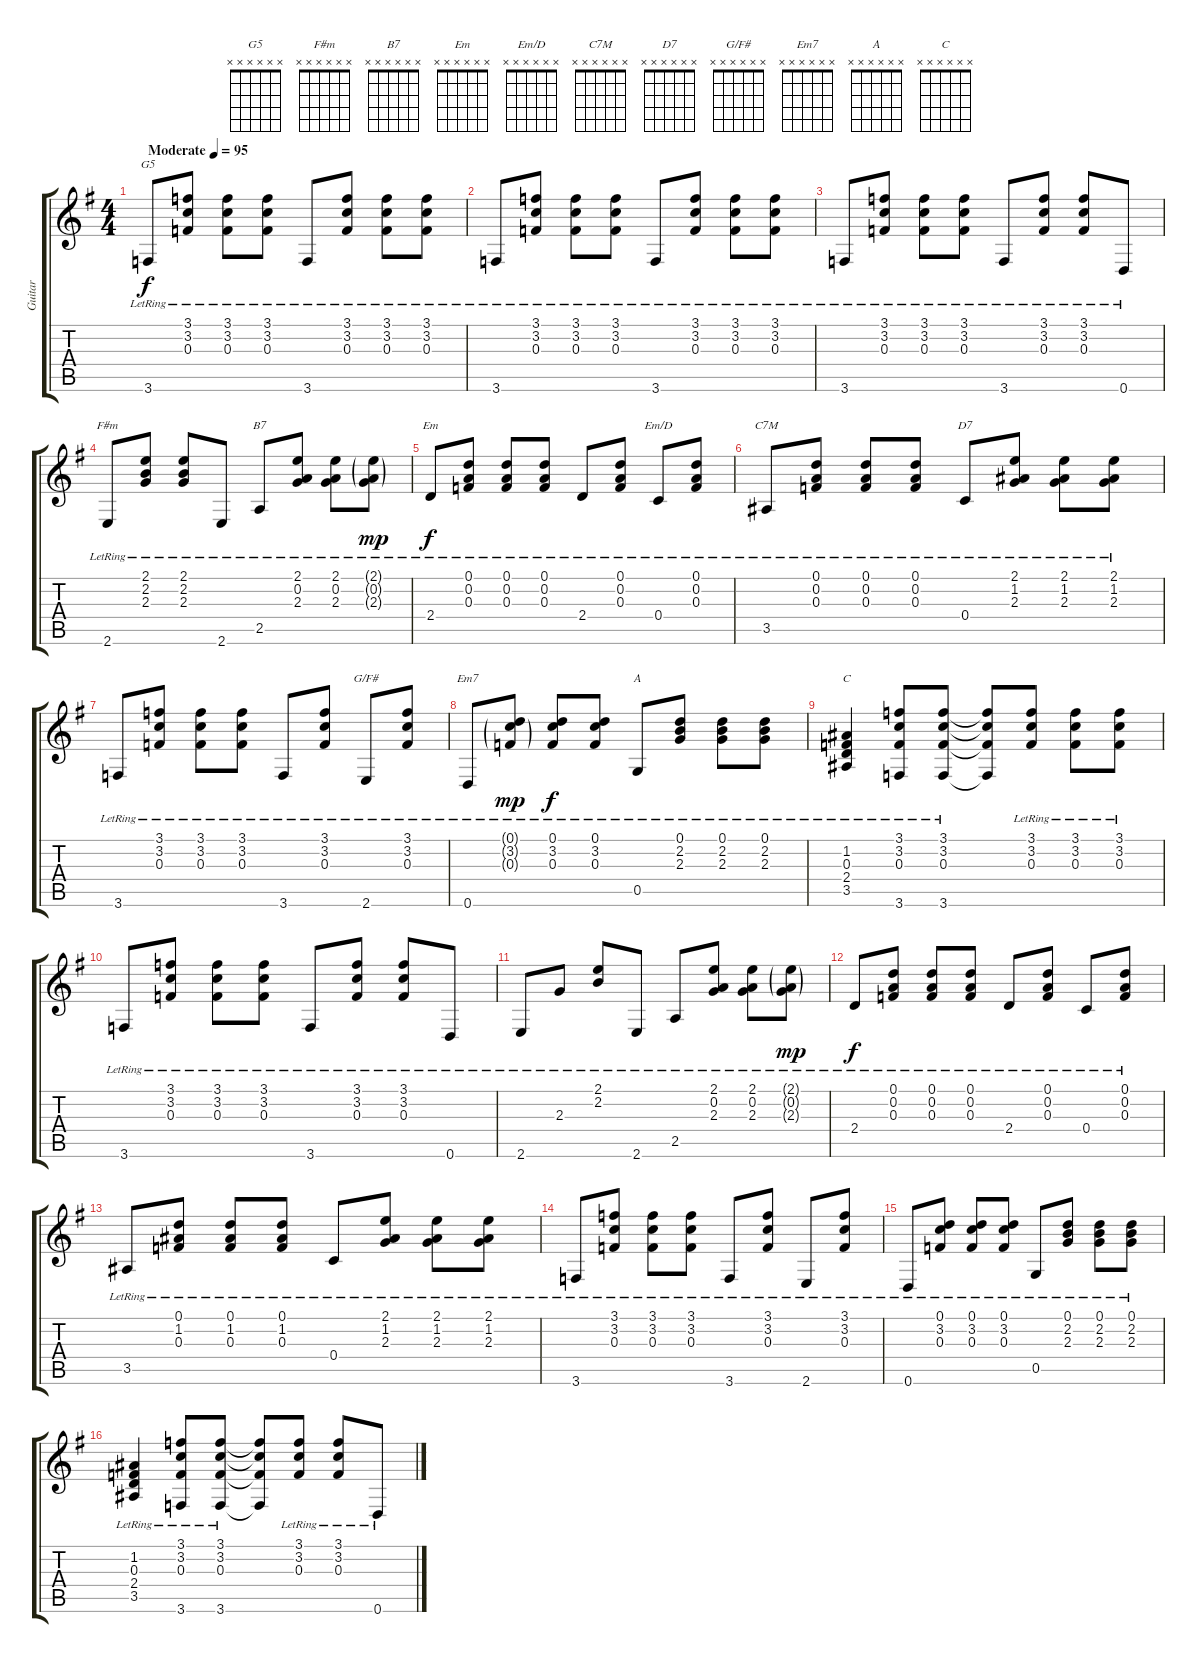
\track ("Guitar" "Guitar") {instrument acousticguitarsteel}
\staff {score tabs}
\tuning (D4 A3 F3 C3 G2 D2) {hide}
\chord ("G5" x x x x x x)
\chord ("F#m" x x x x x x)
\chord ("B7" x x x x x x)
\chord ("Em" x x x x x x)
\chord ("Em/D" x x x x x x)
\chord ("C7M" x x x x x x)
\chord ("D7" x x x x x x)
\chord ("G/F#" x x x x x x)
\chord ("Em7" x x x x x x)
\chord ("A" x x x x x x)
\chord ("C" x x x x x x)
\ts (4 4)
\tempo (95 "Moderate")
\clef g2
\ks g
3.6{lr}.8{ch "G5" dy f instrument acousticguitarsteel} (3.1{lr} 3.2{lr} 0.3{lr}).8 (3.1{lr} 3.2{lr} 0.3{lr}).8 (3.1{lr} 3.2{lr} 0.3{lr}).8 3.6{lr}.8 (3.1{lr} 3.2{lr} 0.3{lr}).8 (3.1{lr} 3.2{lr} 0.3{lr}).8 (3.1{lr} 3.2{lr} 0.3{lr}).8 |
3.6{lr}.8 (3.1{lr} 3.2{lr} 0.3{lr}).8 (3.1{lr} 3.2{lr} 0.3{lr}).8 (3.1{lr} 3.2{lr} 0.3{lr}).8 3.6{lr}.8 (3.1{lr} 3.2{lr} 0.3{lr}).8 (3.1{lr} 3.2{lr} 0.3{lr}).8 (3.1{lr} 3.2{lr} 0.3{lr}).8 |
3.6{lr}.8 (3.1{lr} 3.2{lr} 0.3{lr}).8 (3.1{lr} 3.2{lr} 0.3{lr}).8 (3.1{lr} 3.2{lr} 0.3{lr}).8 3.6{lr}.8 (3.1{lr} 3.2{lr} 0.3{lr}).8 (3.1{lr} 3.2{lr} 0.3{lr}).8 0.6{lr}.8 |
2.6{lr}.8{ch "F#m"} (2.1{lr} 2.2{lr} 2.3{lr}).8 (2.1{lr} 2.2{lr} 2.3{lr}).8 2.6{lr}.8 2.5{lr}.8{ch "B7"} (2.1{lr} 0.2{lr} 2.3{lr}).8 (2.1{lr} 0.2{lr} 2.3{lr}).8 (2.1{g lr} 0.2{g lr} 2.3{g lr}).8{dy mp} |
2.4{lr}.8{ch "Em" dy f} (0.1{lr} 0.2{lr} 0.3{lr}).8 (0.1{lr} 0.2{lr} 0.3{lr}).8 (0.1{lr} 0.2{lr} 0.3{lr}).8 2.4{lr}.8 (0.1{lr} 0.2{lr} 0.3{lr}).8 0.4{lr}.8{ch "Em/D"} (0.1{lr} 0.2{lr} 0.3{lr}).8 |
3.5{lr}.8{ch "C7M"} (0.1{lr} 0.2{lr} 0.3{lr}).8 (0.1{lr} 0.2{lr} 0.3{lr}).8 (0.1{lr} 0.2{lr} 0.3{lr}).8 0.4{lr}.8{ch "D7"} (2.1{lr} 1.2{lr} 2.3{lr}).8 (2.1{lr} 1.2{lr} 2.3{lr}).8 (2.1{lr} 1.2{lr} 2.3{lr}).8 |
3.6{lr}.8 (3.1{lr} 3.2{lr} 0.3{lr}).8 (3.1{lr} 3.2{lr} 0.3{lr}).8 (3.1{lr} 3.2{lr} 0.3{lr}).8 3.6{lr}.8 (3.1{lr} 3.2{lr} 0.3{lr}).8 2.6{lr}.8{ch "G/F#"} (3.1{lr} 3.2{lr} 0.3{lr}).8 |
0.6{lr}.8{ch "Em7"} (0.1{g lr} 3.2{g lr} 0.3{g lr}).8{dy mp} (0.1{lr} 3.2{lr} 0.3{lr}).8{dy f} (0.1{lr} 3.2{lr} 0.3{lr}).8 0.5{lr}.8{ch "A"} (0.1{lr} 2.2{lr} 2.3{lr}).8 (0.1{lr} 2.2{lr} 2.3{lr}).8 (0.1{lr} 2.2{lr} 2.3{lr}).8 |
(1.2{lr} 0.3{lr} 2.4{lr} 3.5{lr}).4{ch "C"} (3.1{lr} 3.2{lr} 0.3{lr} 3.6{lr}).8 (3.1{lr} 3.2{lr} 0.3{lr} 3.6{lr}).8 (3.1{t} 3.2{t} 0.3{t} 3.6{t}).8 (3.1{lr} 3.2{lr} 0.3{lr}).8 (3.1{lr} 3.2{lr} 0.3{lr}).8 (3.1{lr} 3.2{lr} 0.3{lr}).8 |
3.6{lr}.8 (3.1{lr} 3.2{lr} 0.3{lr}).8 (3.1{lr} 3.2{lr} 0.3{lr}).8 (3.1{lr} 3.2{lr} 0.3{lr}).8 3.6{lr}.8 (3.1{lr} 3.2{lr} 0.3{lr}).8 (3.1{lr} 3.2{lr} 0.3{lr}).8 0.6{lr}.8 |
2.6{lr}.8 2.3{lr}.8 (2.1{lr} 2.2{lr}).8 2.6{lr}.8 2.5{lr}.8 (2.1{lr} 0.2{lr} 2.3{lr}).8 (2.1{lr} 0.2{lr} 2.3{lr}).8 (2.1{g lr} 0.2{g lr} 2.3{g lr}).8{dy mp} |
2.4{lr}.8{dy f} (0.1{lr} 0.2{lr} 0.3{lr}).8 (0.1{lr} 0.2{lr} 0.3{lr}).8 (0.1{lr} 0.2{lr} 0.3{lr}).8 2.4{lr}.8 (0.1{lr} 0.2{lr} 0.3{lr}).8 0.4{lr}.8 (0.1{lr} 0.2{lr} 0.3{lr}).8 |
3.5{lr}.8 (0.1{lr} 1.2{lr} 0.3{lr}).8 (0.1{lr} 1.2{lr} 0.3{lr}).8 (0.1{lr} 1.2{lr} 0.3{lr}).8 0.4{lr}.8 (2.1{lr} 1.2{lr} 2.3{lr}).8 (2.1{lr} 1.2{lr} 2.3{lr}).8 (2.1{lr} 1.2{lr} 2.3{lr}).8 |
3.6{lr}.8 (3.1{lr} 3.2{lr} 0.3{lr}).8 (3.1{lr} 3.2{lr} 0.3{lr}).8 (3.1{lr} 3.2{lr} 0.3{lr}).8 3.6{lr}.8 (3.1{lr} 3.2{lr} 0.3{lr}).8 2.6{lr}.8 (3.1{lr} 3.2{lr} 0.3{lr}).8 |
0.6{lr}.8 (0.1{lr} 3.2{lr} 0.3{lr}).8 (0.1{lr} 3.2{lr} 0.3{lr}).8 (0.1{lr} 3.2{lr} 0.3{lr}).8 0.5{lr}.8 (0.1{lr} 2.2{lr} 2.3{lr}).8 (0.1{lr} 2.2{lr} 2.3{lr}).8 (0.1{lr} 2.2{lr} 2.3{lr}).8 |
(1.2{lr} 0.3{lr} 2.4{lr} 3.5{lr}).4 (3.1{lr} 3.2{lr} 0.3{lr} 3.6{lr}).8 (3.1{lr} 3.2{lr} 0.3{lr} 3.6{lr}).8 (3.1{t} 3.2{t} 0.3{t} 3.6{t}).8 (3.1{lr} 3.2{lr} 0.3{lr}).8 (3.1{lr} 3.2{lr} 0.3{lr}).8 0.6{lr}.8
